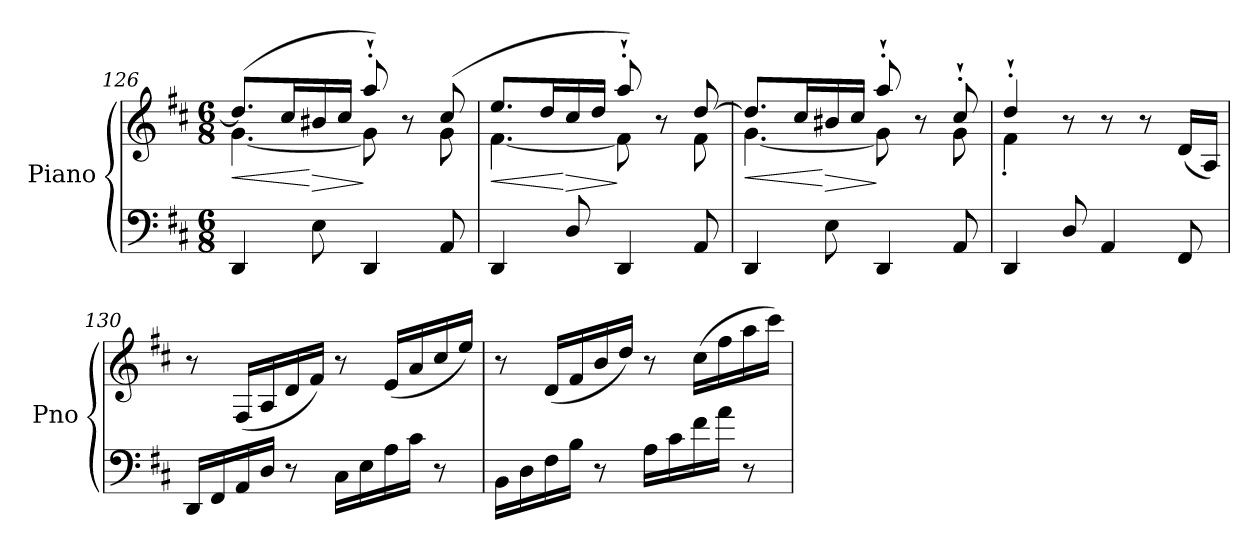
**kern	**kern	**dynam
*part1	*part1	*part1
*staff2	*staff1	*staff1/2
*I"Piano	*	*
*I'Pno	*	*
*clefF4	*clefG2	*
*k[f#c#]	*k[f#c#]	*
*M6/8	*M6/8	*
=126	=126	=126
!	!	!LO:HP:b
*	*^	*
4DD/	(8.dd/L]	[4.g\	<
.	16cc#/L	.	.
!	!	!	!LO:HP:n=1:b
8E\	16b#X/	.	[ >
.	16cc#/JJ	.	.
4DD/	8aa`'/)	8g\]	]
.	8r	8ryy	.
8AA/	(8cc#/	8g\	.
!!LO:LB:g=z	!!
=127	=127	=127	=127
!	!	!	!LO:HP:b
4DD/	8.ee/L	[4.f#\	<
.	16dd/L	.	.
!	!	!	!LO:HP:n=1:b
8D/	16cc#/	.	[ >
.	16dd/JJ	.	.
4DD/	8aa`'/)	8f#\]	]
.	8r	8ryy	.
8AA/	[8dd/	8f#\	.
=128	=128	=128	=128
!	!	!	!LO:HP:b
4DD/	8.dd/L]	[4.g\	<
.	16cc#/L	.	.
!	!	!	!LO:HP:n=1:b
8E\	16b#X/	.	[ >
.	16cc#/JJ	.	.
4DD/	8aa`'/	8g\]	]
.	8r	8ryy	.
8AA/	8cc#`'/	8g\	.
=129	=129	=129	=129
4DD/	4dd`'/	4f#'\	.
8D/	8r	2ryy	.
4AA/	8r	.	.
.	8r	.	.
8FF#/	(16d/LL	.	.
.	16A/JJ)	.	.
*	*v	*v	*
=130	=130	=130
!	!	!LO:DY:b
16DD/LL	8r	other-dynamics
16FF#/	.	.
16AA/	(16F#/LL	.
16D/JJ	16A/	.
8r	16d/	.
.	16f#/JJ)	.
16C#\LL	8r	.
16E\	.	.
16A\	(16e/LL	.
16c#\JJ	16a/	.
8r	16cc#/	.
.	16ee/JJ)	.
!!LO:PB:g=z
=131	=131	=131
16BB\LL	8r	.
16D\	.	.
16F#\	(16d/LL	.
16B\JJ	16f#/	.
8r	16b/	.
.	16dd/JJ)	.
16A\LL	8r	.
16c#\	.	.
16f#\	(16cc#\LL	.
16a\JJ	16ff#\	.
8r	16aa\	.
.	16ccc#\JJ)	.
=	=	=
*-	*-	*-
